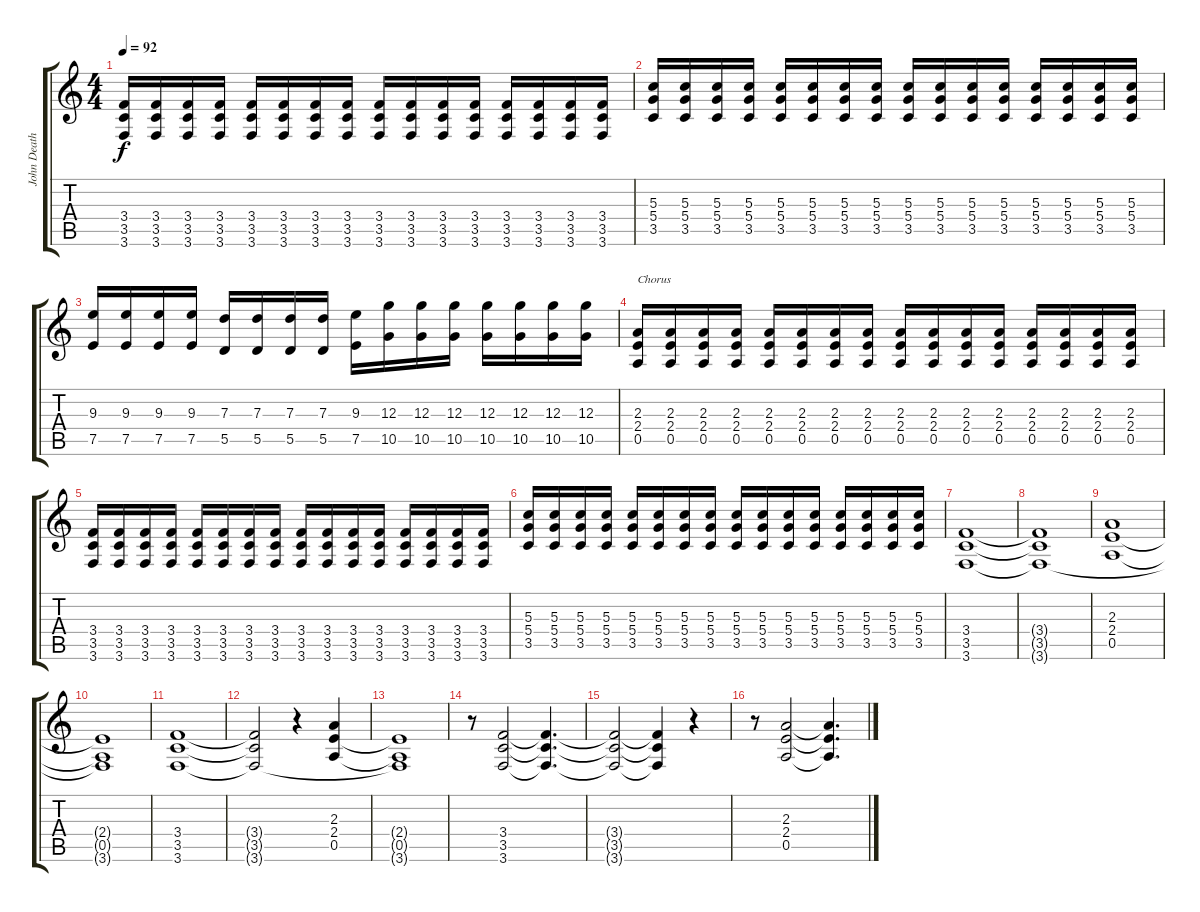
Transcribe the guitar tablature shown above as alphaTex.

\track ("John Death" "John Death") {instrument overdrivenguitar}
\staff {score tabs}
\tuning (E4 B3 G3 D3 A2 D2) {hide}
\ts (4 4)
\tempo 92
\clef g2
\ks c
(3.4 3.5 3.6).16{dy f} (3.4 3.5 3.6).16 (3.4 3.5 3.6).16 (3.4 3.5 3.6).16 (3.4 3.5 3.6).16 (3.4 3.5 3.6).16 (3.4 3.5 3.6).16 (3.4 3.5 3.6).16 (3.4 3.5 3.6).16 (3.4 3.5 3.6).16 (3.4 3.5 3.6).16 (3.4 3.5 3.6).16 (3.4 3.5 3.6).16 (3.4 3.5 3.6).16 (3.4 3.5 3.6).16 (3.4 3.5 3.6).16 |
(5.3 5.4 3.5).16 (5.3 5.4 3.5).16 (5.3 5.4 3.5).16 (5.3 5.4 3.5).16 (5.3 5.4 3.5).16 (5.3 5.4 3.5).16 (5.3 5.4 3.5).16 (5.3 5.4 3.5).16 (5.3 5.4 3.5).16 (5.3 5.4 3.5).16 (5.3 5.4 3.5).16 (5.3 5.4 3.5).16 (5.3 5.4 3.5).16 (5.3 5.4 3.5).16 (5.3 5.4 3.5).16 (5.3 5.4 3.5).16 |
(9.3 7.5).16 (9.3 7.5).16 (9.3 7.5).16 (9.3 7.5).16 (7.3 5.5).16 (7.3 5.5).16 (7.3 5.5).16 (7.3 5.5).16 (9.3 7.5).16 (12.3 10.5).16 (12.3 10.5).16 (12.3 10.5).16 (12.3 10.5).16 (12.3 10.5).16 (12.3 10.5).16 (12.3 10.5).16 |
(2.3 2.4 0.5).16{txt "Chorus"} (2.3 2.4 0.5).16 (2.3 2.4 0.5).16 (2.3 2.4 0.5).16 (2.3 2.4 0.5).16 (2.3 2.4 0.5).16 (2.3 2.4 0.5).16 (2.3 2.4 0.5).16 (2.3 2.4 0.5).16 (2.3 2.4 0.5).16 (2.3 2.4 0.5).16 (2.3 2.4 0.5).16 (2.3 2.4 0.5).16 (2.3 2.4 0.5).16 (2.3 2.4 0.5).16 (2.3 2.4 0.5).16 |
(3.4 3.5 3.6).16 (3.4 3.5 3.6).16 (3.4 3.5 3.6).16 (3.4 3.5 3.6).16 (3.4 3.5 3.6).16 (3.4 3.5 3.6).16 (3.4 3.5 3.6).16 (3.4 3.5 3.6).16 (3.4 3.5 3.6).16 (3.4 3.5 3.6).16 (3.4 3.5 3.6).16 (3.4 3.5 3.6).16 (3.4 3.5 3.6).16 (3.4 3.5 3.6).16 (3.4 3.5 3.6).16 (3.4 3.5 3.6).16 |
(5.3 5.4 3.5).16 (5.3 5.4 3.5).16 (5.3 5.4 3.5).16 (5.3 5.4 3.5).16 (5.3 5.4 3.5).16 (5.3 5.4 3.5).16 (5.3 5.4 3.5).16 (5.3 5.4 3.5).16 (5.3 5.4 3.5).16 (5.3 5.4 3.5).16 (5.3 5.4 3.5).16 (5.3 5.4 3.5).16 (5.3 5.4 3.5).16 (5.3 5.4 3.5).16 (5.3 5.4 3.5).16 (5.3 5.4 3.5).16 |
(3.4 3.5 3.6).1 |
(3.4{t} 3.5{t} 3.6{t}).1 |
(2.3 2.4 0.5).1 |
(2.4{t} 0.5{t} 3.6{t}).1 |
(3.4 3.5 3.6).1 |
(3.4{t} 3.5{t} 3.6{t}).2 r.4 (2.3 2.4 0.5).4 |
(2.4{t} 0.5{t} 3.6{t}).1 |
r.8 (3.4 3.5 3.6).2 (3.4{t} 3.5{t} 3.6{t}).4{d} |
(3.4{t} 3.5{t} 3.6{t}).2 (3.4{t} 3.5{t} 3.6{t}).4 r.4 |
r.8 (2.3 2.4 0.5).2 (2.3{t} 2.4{t} 0.5{t}).4{d}
